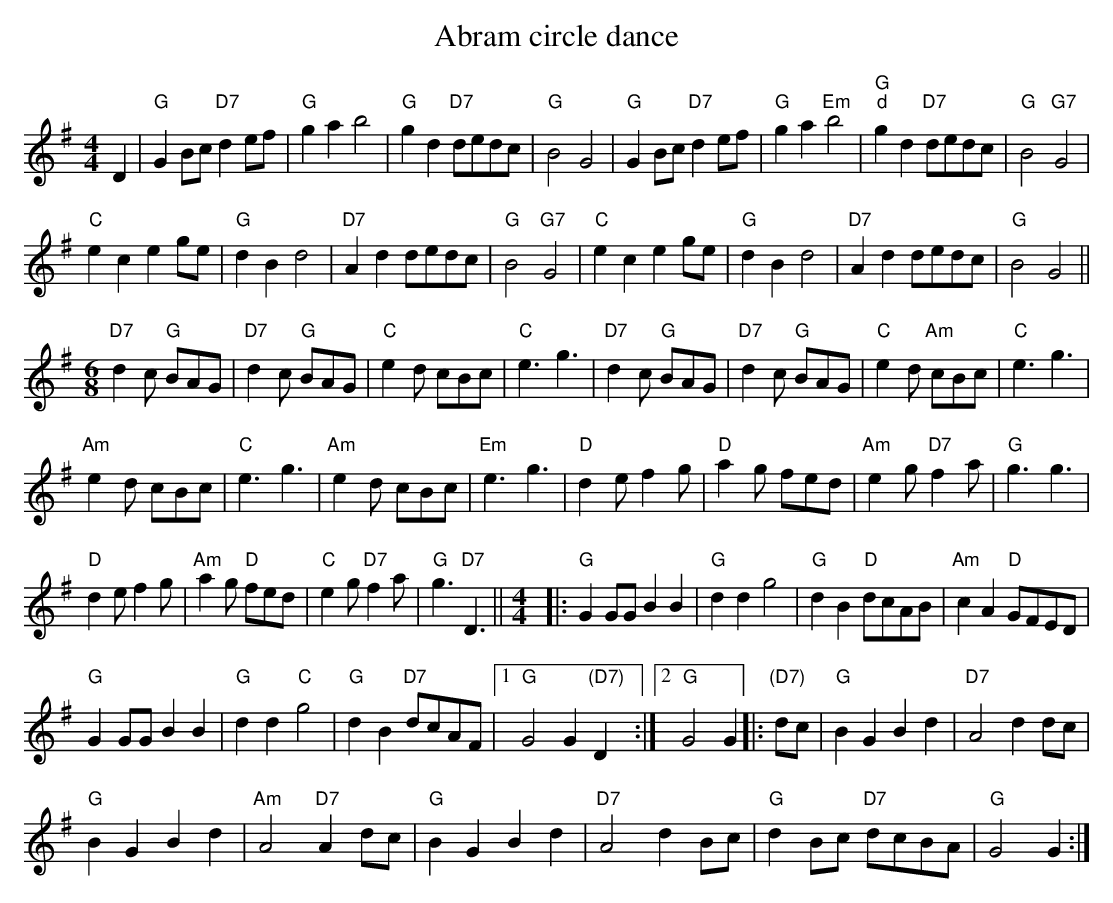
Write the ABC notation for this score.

X:1
T:Abram circle dance
L:1/8
M:4/4
K:G
D2 | "G"G2 Bc"D7"d2 ef | "G"g2 a2 b4 | "G"g2 d2"D7"dedc | "G"B4 G4 |\
 "G"G2 Bc"D7"d2 ef | "G"g2 a2"Em"b4 | "G;d"g2 d2"D7"dedc | "G"B4"G7"G4 |
"C"e2 c2 e2 ge | "G"d2 B2 d4 | "D7"A2 d2 dedc | "G"B4"G7"G4 |\
 "C"e2 c2 e2 ge | "G"d2 B2 d4 | "D7"A2 d2 dedc | "G"B4 G4 ||
M:6/8
"D7"d2 c "G"BAG | "D7"d2 c "G"BAG | "C"e2 d cBc | "C"e3 g3 |\
 "D7"d2 c "G"BAG | "D7"d2 c "G"BAG | "C"e2 d "Am"cBc | "C"e3 g3 |
"Am"e2 d cBc | "C"e3 g3 | "Am"e2 d cBc | "Em"e3 g3 |\
 "D"d2 e f2 g | "D"a2 g fed | "Am"e2 g "D7"f2 a | "G"g3 g3 |
"D"d2 e f2 g | "Am"a2 g "D"fed | "C"e2 g "D7"f2 a | "G"g3 "D7"D3 ||\
M:4/4
 |: "G"G2 GG B2 B2 | "G"d2 d2 g4 | "G"d2 B2"D"dcAB | "Am"c2 A2"D"GFED |
"G"G2 GG B2 B2 | "G"d2 d2"C"g4 |\
 "G"d2 B2"D7"dcAF |1 "G"G4 G2"(D7)"D2 :|2 "G"G4 G2\
|:"(D7) "dc | "G"B2 G2 B2 d2 | "D7"A4 d2 dc |
"G"B2 G2 B2 d2 | "Am"A4"D7"A2 dc | "G"B2 G2 B2 d2 | "D7"A4 d2 Bc |\
"G"d2 Bc "D7"dcBA | "G"G4 G2 :|
